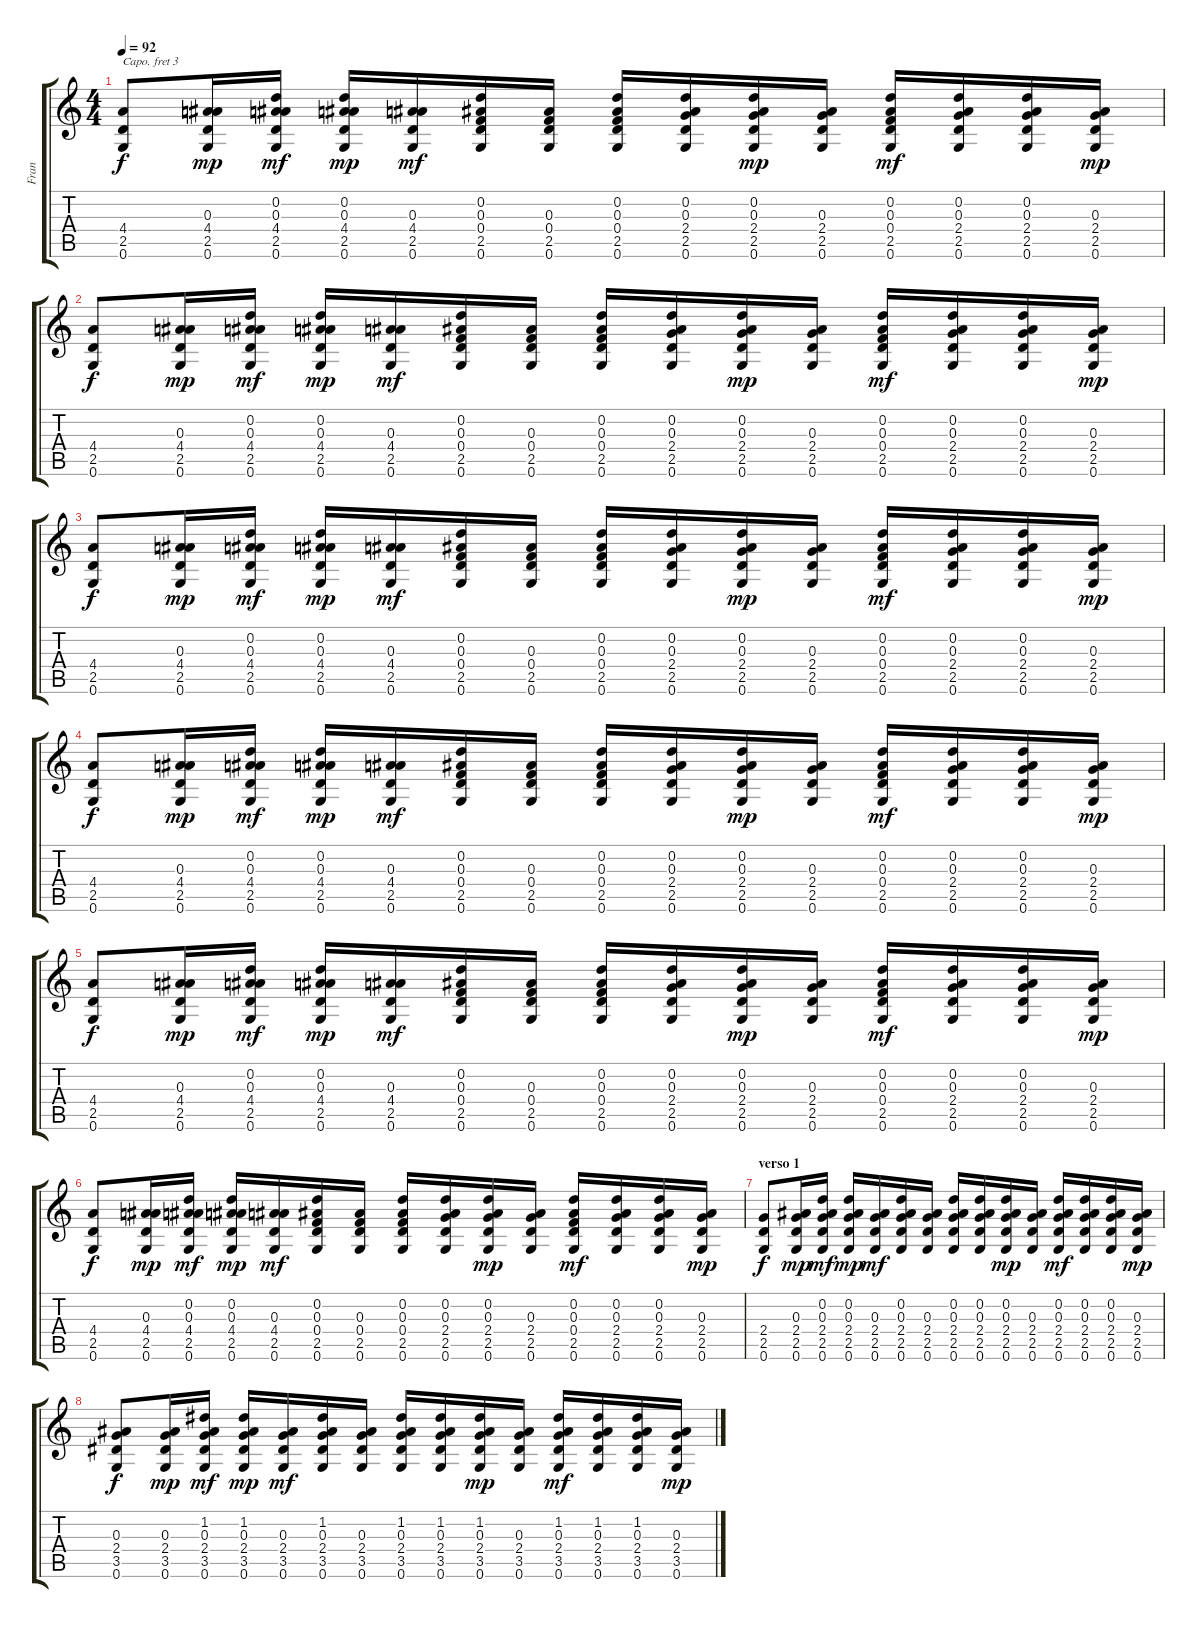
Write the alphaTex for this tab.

\track ("Fran" "Fran") {instrument acousticguitarsteel}
\staff {score tabs}
\capo 3
\tuning (E4 B3 G3 D3 A2 E2) {hide}
\ts (4 4)
\tempo 92
\clef g2
\ks c
(4.4 2.5 0.6).8{dy f instrument acousticguitarsteel} (0.3 4.4 2.5 0.6).16{dy mp} (0.2 0.3 4.4 2.5 0.6).16{dy mf} (0.2 0.3 4.4 2.5 0.6).16{dy mp} (0.3 4.4 2.5 0.6).16{dy mf} (0.2 0.3 0.4 2.5 0.6).16 (0.3 0.4 2.5 0.6).16 (0.2 0.3 0.4 2.5 0.6).16 (0.2 0.3 2.4 2.5 0.6).16 (0.2 0.3 2.4 2.5 0.6).16{dy mp} (0.3 2.4 2.5 0.6).16 (0.2 0.3 0.4 2.5 0.6).16{dy mf} (0.2 0.3 2.4 2.5 0.6).16 (0.2 0.3 2.4 2.5 0.6).16 (0.3 2.4 2.5 0.6).16{dy mp} |
(4.4 2.5 0.6).8{dy f} (0.3 4.4 2.5 0.6).16{dy mp} (0.2 0.3 4.4 2.5 0.6).16{dy mf} (0.2 0.3 4.4 2.5 0.6).16{dy mp} (0.3 4.4 2.5 0.6).16{dy mf} (0.2 0.3 0.4 2.5 0.6).16 (0.3 0.4 2.5 0.6).16 (0.2 0.3 0.4 2.5 0.6).16 (0.2 0.3 2.4 2.5 0.6).16 (0.2 0.3 2.4 2.5 0.6).16{dy mp} (0.3 2.4 2.5 0.6).16 (0.2 0.3 0.4 2.5 0.6).16{dy mf} (0.2 0.3 2.4 2.5 0.6).16 (0.2 0.3 2.4 2.5 0.6).16 (0.3 2.4 2.5 0.6).16{dy mp} |
(4.4 2.5 0.6).8{dy f} (0.3 4.4 2.5 0.6).16{dy mp} (0.2 0.3 4.4 2.5 0.6).16{dy mf} (0.2 0.3 4.4 2.5 0.6).16{dy mp} (0.3 4.4 2.5 0.6).16{dy mf} (0.2 0.3 0.4 2.5 0.6).16 (0.3 0.4 2.5 0.6).16 (0.2 0.3 0.4 2.5 0.6).16 (0.2 0.3 2.4 2.5 0.6).16 (0.2 0.3 2.4 2.5 0.6).16{dy mp} (0.3 2.4 2.5 0.6).16 (0.2 0.3 0.4 2.5 0.6).16{dy mf} (0.2 0.3 2.4 2.5 0.6).16 (0.2 0.3 2.4 2.5 0.6).16 (0.3 2.4 2.5 0.6).16{dy mp} |
(4.4 2.5 0.6).8{dy f} (0.3 4.4 2.5 0.6).16{dy mp} (0.2 0.3 4.4 2.5 0.6).16{dy mf} (0.2 0.3 4.4 2.5 0.6).16{dy mp} (0.3 4.4 2.5 0.6).16{dy mf} (0.2 0.3 0.4 2.5 0.6).16 (0.3 0.4 2.5 0.6).16 (0.2 0.3 0.4 2.5 0.6).16 (0.2 0.3 2.4 2.5 0.6).16 (0.2 0.3 2.4 2.5 0.6).16{dy mp} (0.3 2.4 2.5 0.6).16 (0.2 0.3 0.4 2.5 0.6).16{dy mf} (0.2 0.3 2.4 2.5 0.6).16 (0.2 0.3 2.4 2.5 0.6).16 (0.3 2.4 2.5 0.6).16{dy mp} |
(4.4 2.5 0.6).8{dy f} (0.3 4.4 2.5 0.6).16{dy mp} (0.2 0.3 4.4 2.5 0.6).16{dy mf} (0.2 0.3 4.4 2.5 0.6).16{dy mp} (0.3 4.4 2.5 0.6).16{dy mf} (0.2 0.3 0.4 2.5 0.6).16 (0.3 0.4 2.5 0.6).16 (0.2 0.3 0.4 2.5 0.6).16 (0.2 0.3 2.4 2.5 0.6).16 (0.2 0.3 2.4 2.5 0.6).16{dy mp} (0.3 2.4 2.5 0.6).16 (0.2 0.3 0.4 2.5 0.6).16{dy mf} (0.2 0.3 2.4 2.5 0.6).16 (0.2 0.3 2.4 2.5 0.6).16 (0.3 2.4 2.5 0.6).16{dy mp} |
(4.4 2.5 0.6).8{dy f} (0.3 4.4 2.5 0.6).16{dy mp} (0.2 0.3 4.4 2.5 0.6).16{dy mf} (0.2 0.3 4.4 2.5 0.6).16{dy mp} (0.3 4.4 2.5 0.6).16{dy mf} (0.2 0.3 0.4 2.5 0.6).16 (0.3 0.4 2.5 0.6).16 (0.2 0.3 0.4 2.5 0.6).16 (0.2 0.3 2.4 2.5 0.6).16 (0.2 0.3 2.4 2.5 0.6).16{dy mp} (0.3 2.4 2.5 0.6).16 (0.2 0.3 0.4 2.5 0.6).16{dy mf} (0.2 0.3 2.4 2.5 0.6).16 (0.2 0.3 2.4 2.5 0.6).16 (0.3 2.4 2.5 0.6).16{dy mp} |
\section ("" "verso 1")
(2.4 2.5 0.6).8{dy f} (0.3 2.4 2.5 0.6).16{dy mp} (0.2 0.3 2.4 2.5 0.6).16{dy mf} (0.2 0.3 2.4 2.5 0.6).16{dy mp} (0.3 2.4 2.5 0.6).16{dy mf} (0.2 0.3 2.4 2.5 0.6).16 (0.3 2.4 2.5 0.6).16 (0.2 0.3 2.4 2.5 0.6).16 (0.2 0.3 2.4 2.5 0.6).16 (0.2 0.3 2.4 2.5 0.6).16{dy mp} (0.3 2.4 2.5 0.6).16 (0.2 0.3 2.4 2.5 0.6).16{dy mf} (0.2 0.3 2.4 2.5 0.6).16 (0.2 0.3 2.4 2.5 0.6).16 (0.3 2.4 2.5 0.6).16{dy mp} |
(0.3 2.4 3.5 0.6).8{dy f} (0.3 2.4 3.5 0.6).16{dy mp} (1.2 0.3 2.4 3.5 0.6).16{dy mf} (1.2 0.3 2.4 3.5 0.6).16{dy mp} (0.3 2.4 3.5 0.6).16{dy mf} (1.2 0.3 2.4 3.5 0.6).16 (0.3 2.4 3.5 0.6).16 (1.2 0.3 2.4 3.5 0.6).16 (1.2 0.3 2.4 3.5 0.6).16 (1.2 0.3 2.4 3.5 0.6).16{dy mp} (0.3 2.4 3.5 0.6).16 (1.2 0.3 2.4 3.5 0.6).16{dy mf} (1.2 0.3 2.4 3.5 0.6).16 (1.2 0.3 2.4 3.5 0.6).16 (0.3 2.4 3.5 0.6).16{dy mp}
